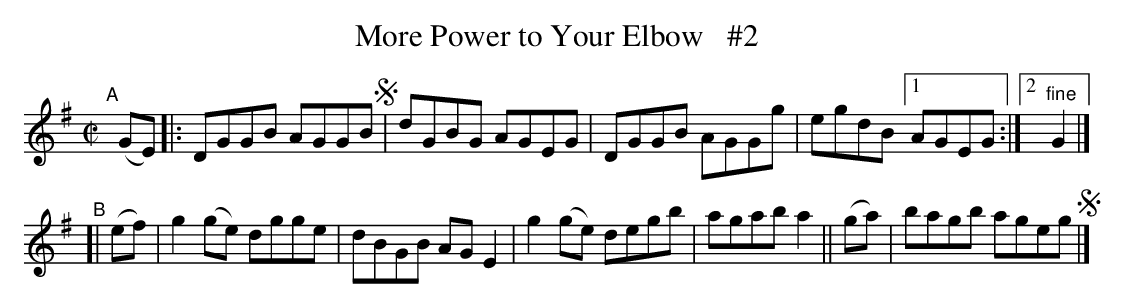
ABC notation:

X:1
T: More Power to Your Elbow   #2
M: C|
L: 1/8
K: G
"^A"[|] (GE) |: DGGB AGGB !segno!| dGBG AGEG | DGGB AGGg | egdB [1 AGEG :|[2 "^fine"G2 |]
"^B"\
[| (ef) | g2(ge) dgge | dBGB AGE2 | g2(ge) degb | agab a2 || (ga) | bagb ageg !segno!|]
